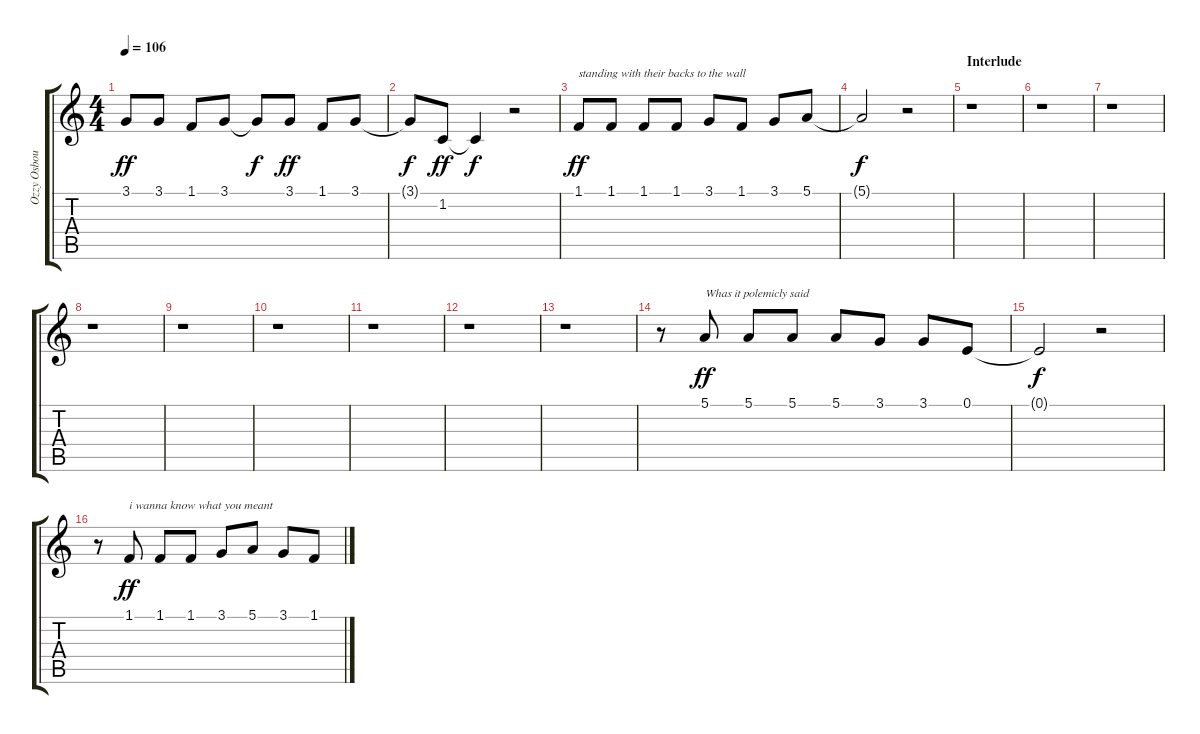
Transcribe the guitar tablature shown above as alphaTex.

\track ("Ozzy Osbourne" "Ozzy Osbou") {instrument lead6voice}
\staff {score tabs}
\tuning (E4 B3 G3 D3 A2 E2) {hide}
\ts (4 4)
\tempo 106
\clef g2
\ks c
3.1.8{dy ff} 3.1.8 1.1.8 3.1.8 3.1{t}.8{dy f} 3.1.8{dy ff} 1.1.8 3.1.8 |
3.1{t}.8{dy f} 1.2.8{dy ff} 1.2{t}.4{dy f} r.2 |
1.1.8{txt "standing with their backs to the wall" dy ff} 1.1.8 1.1.8 1.1.8 3.1.8 1.1.8 3.1.8 5.1.8 |
5.1{t}.2{dy f} r.2 |
\section ("" "Interlude")
r.1 |
r.1 |
r.1 |
r.1 |
r.1 |
r.1 |
r.1 |
r.1 |
r.1 |
r.8 5.1.8{txt "Whas it polemicly said" dy ff} 5.1.8 5.1.8 5.1.8 3.1.8 3.1.8 0.1.8 |
0.1{t}.2{dy f} r.2 |
r.8 1.1.8{txt "i wanna know what you meant" dy ff} 1.1.8 1.1.8 3.1.8 5.1.8 3.1.8 1.1.8
